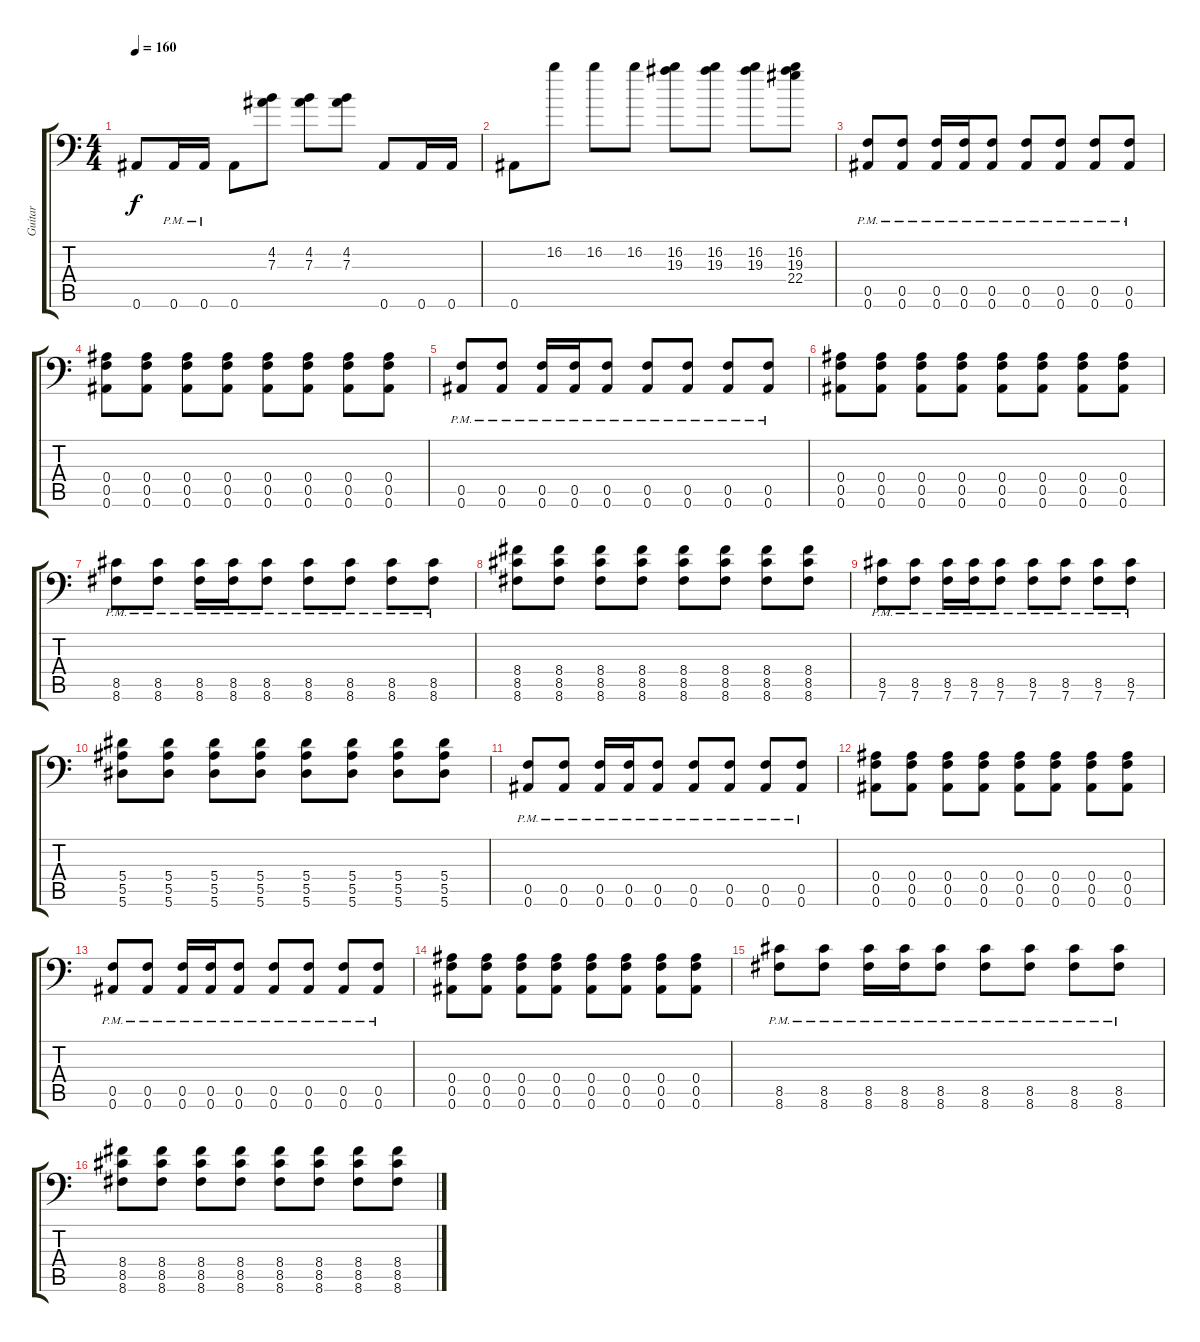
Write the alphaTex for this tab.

\track ("Guitar" "Guitar") {instrument distortionguitar}
\staff {score tabs}
\tuning (C4 G3 Eb3 Bb2 F2 Bb1) {hide}
\ts (4 4)
\tempo 160
\clef f4
\ks c
0.6.8{dy f} 0.6{pm}.16 0.6{pm}.16 0.6.8 (4.2 7.3).8 (4.2 7.3).8 (4.2 7.3).8 0.6.8 0.6.16 0.6.16 |
0.6.8 16.2.8 16.2.8 16.2.8 (16.2 19.3).8 (16.2 19.3).8 (16.2 19.3).8 (16.2 19.3 22.4).8 |
(0.5{pm} 0.6{pm}).8 (0.5{pm} 0.6{pm}).8 (0.5{pm} 0.6{pm}).16 (0.5{pm} 0.6{pm}).16 (0.5{pm} 0.6{pm}).8 (0.5{pm} 0.6{pm}).8 (0.5{pm} 0.6{pm}).8 (0.5{pm} 0.6{pm}).8 (0.5{pm} 0.6{pm}).8 |
(0.4 0.5 0.6).8 (0.4 0.5 0.6).8 (0.4 0.5 0.6).8 (0.4 0.5 0.6).8 (0.4 0.5 0.6).8 (0.4 0.5 0.6).8 (0.4 0.5 0.6).8 (0.4 0.5 0.6).8 |
(0.5{pm} 0.6{pm}).8 (0.5{pm} 0.6{pm}).8 (0.5{pm} 0.6{pm}).16 (0.5{pm} 0.6{pm}).16 (0.5{pm} 0.6{pm}).8 (0.5{pm} 0.6{pm}).8 (0.5{pm} 0.6{pm}).8 (0.5{pm} 0.6{pm}).8 (0.5{pm} 0.6{pm}).8 |
(0.4 0.5 0.6).8 (0.4 0.5 0.6).8 (0.4 0.5 0.6).8 (0.4 0.5 0.6).8 (0.4 0.5 0.6).8 (0.4 0.5 0.6).8 (0.4 0.5 0.6).8 (0.4 0.5 0.6).8 |
(8.5{pm} 8.6{pm}).8 (8.5{pm} 8.6{pm}).8 (8.5{pm} 8.6{pm}).16 (8.5{pm} 8.6{pm}).16 (8.5{pm} 8.6{pm}).8 (8.5{pm} 8.6{pm}).8 (8.5{pm} 8.6{pm}).8 (8.5{pm} 8.6{pm}).8 (8.5{pm} 8.6{pm}).8 |
(8.4 8.5 8.6).8 (8.4 8.5 8.6).8 (8.4 8.5 8.6).8 (8.4 8.5 8.6).8 (8.4 8.5 8.6).8 (8.4 8.5 8.6).8 (8.4 8.5 8.6).8 (8.4 8.5 8.6).8 |
(8.5{pm} 7.6{pm}).8 (8.5{pm} 7.6{pm}).8 (8.5{pm} 7.6{pm}).16 (8.5{pm} 7.6{pm}).16 (8.5{pm} 7.6{pm}).8 (8.5{pm} 7.6{pm}).8 (8.5{pm} 7.6{pm}).8 (8.5{pm} 7.6{pm}).8 (8.5{pm} 7.6{pm}).8 |
(5.4 5.5 5.6).8 (5.4 5.5 5.6).8 (5.4 5.5 5.6).8 (5.4 5.5 5.6).8 (5.4 5.5 5.6).8 (5.4 5.5 5.6).8 (5.4 5.5 5.6).8 (5.4 5.5 5.6).8 |
(0.5{pm} 0.6{pm}).8 (0.5{pm} 0.6{pm}).8 (0.5{pm} 0.6{pm}).16 (0.5{pm} 0.6{pm}).16 (0.5{pm} 0.6{pm}).8 (0.5{pm} 0.6{pm}).8 (0.5{pm} 0.6{pm}).8 (0.5{pm} 0.6{pm}).8 (0.5{pm} 0.6{pm}).8 |
(0.4 0.5 0.6).8 (0.4 0.5 0.6).8 (0.4 0.5 0.6).8 (0.4 0.5 0.6).8 (0.4 0.5 0.6).8 (0.4 0.5 0.6).8 (0.4 0.5 0.6).8 (0.4 0.5 0.6).8 |
(0.5{pm} 0.6{pm}).8 (0.5{pm} 0.6{pm}).8 (0.5{pm} 0.6{pm}).16 (0.5{pm} 0.6{pm}).16 (0.5{pm} 0.6{pm}).8 (0.5{pm} 0.6{pm}).8 (0.5{pm} 0.6{pm}).8 (0.5{pm} 0.6{pm}).8 (0.5{pm} 0.6{pm}).8 |
(0.4 0.5 0.6).8 (0.4 0.5 0.6).8 (0.4 0.5 0.6).8 (0.4 0.5 0.6).8 (0.4 0.5 0.6).8 (0.4 0.5 0.6).8 (0.4 0.5 0.6).8 (0.4 0.5 0.6).8 |
(8.5{pm} 8.6{pm}).8 (8.5{pm} 8.6{pm}).8 (8.5{pm} 8.6{pm}).16 (8.5{pm} 8.6{pm}).16 (8.5{pm} 8.6{pm}).8 (8.5{pm} 8.6{pm}).8 (8.5{pm} 8.6{pm}).8 (8.5{pm} 8.6{pm}).8 (8.5{pm} 8.6{pm}).8 |
(8.4 8.5 8.6).8 (8.4 8.5 8.6).8 (8.4 8.5 8.6).8 (8.4 8.5 8.6).8 (8.4 8.5 8.6).8 (8.4 8.5 8.6).8 (8.4 8.5 8.6).8 (8.4 8.5 8.6).8
